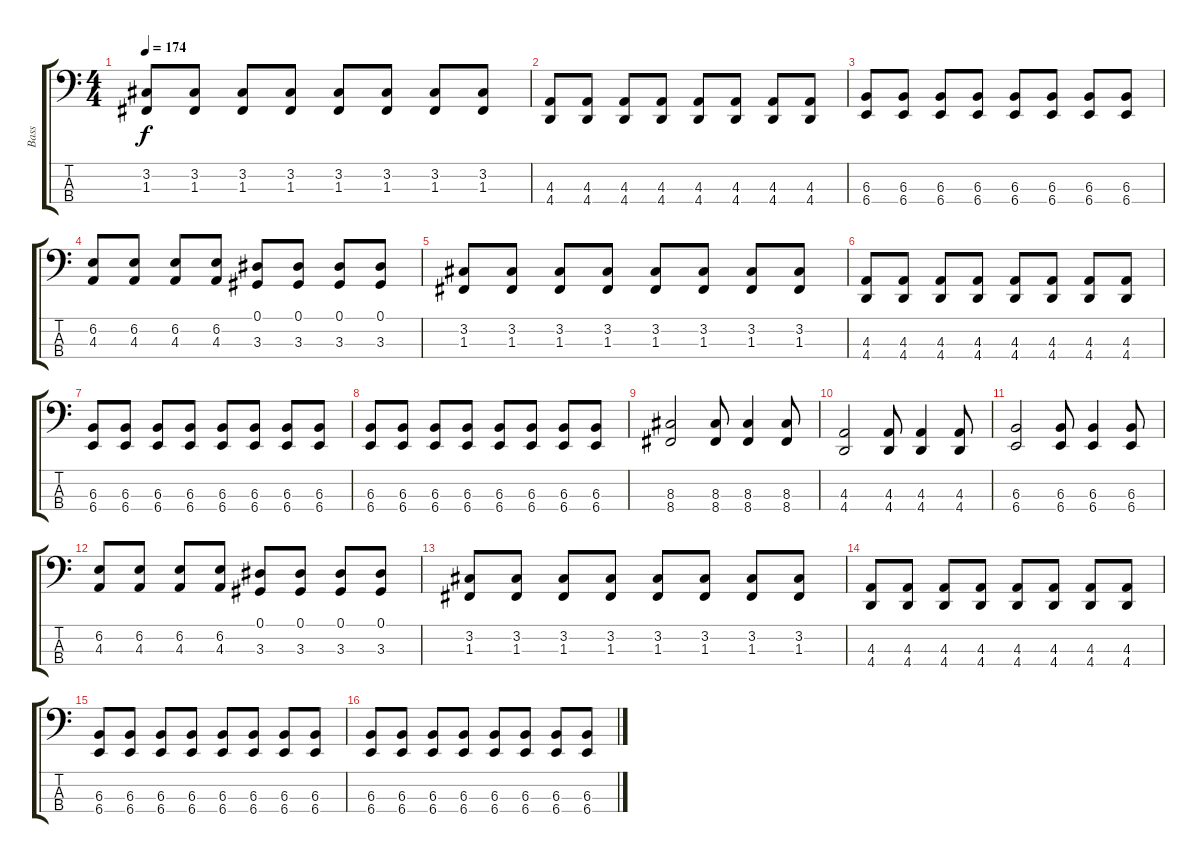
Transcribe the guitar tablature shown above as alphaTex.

\track ("Bass" "Bass") {instrument electricbassfinger}
\staff {score tabs}
\tuning (Eb2 Bb1 F1 Bb0) {hide}
\ts (4 4)
\tempo 174
\clef f4
\ks c
(3.2 1.3).8{dy f} (3.2 1.3).8 (3.2 1.3).8 (3.2 1.3).8 (3.2 1.3).8 (3.2 1.3).8 (3.2 1.3).8 (3.2 1.3).8 |
(4.3 4.4).8 (4.3 4.4).8 (4.3 4.4).8 (4.3 4.4).8 (4.3 4.4).8 (4.3 4.4).8 (4.3 4.4).8 (4.3 4.4).8 |
(6.3 6.4).8 (6.3 6.4).8 (6.3 6.4).8 (6.3 6.4).8 (6.3 6.4).8 (6.3 6.4).8 (6.3 6.4).8 (6.3 6.4).8 |
(6.2 4.3).8 (6.2 4.3).8 (6.2 4.3).8 (6.2 4.3).8 (0.1 3.3).8 (0.1 3.3).8 (0.1 3.3).8 (0.1 3.3).8 |
(3.2 1.3).8 (3.2 1.3).8 (3.2 1.3).8 (3.2 1.3).8 (3.2 1.3).8 (3.2 1.3).8 (3.2 1.3).8 (3.2 1.3).8 |
(4.3 4.4).8 (4.3 4.4).8 (4.3 4.4).8 (4.3 4.4).8 (4.3 4.4).8 (4.3 4.4).8 (4.3 4.4).8 (4.3 4.4).8 |
(6.3 6.4).8 (6.3 6.4).8 (6.3 6.4).8 (6.3 6.4).8 (6.3 6.4).8 (6.3 6.4).8 (6.3 6.4).8 (6.3 6.4).8 |
(6.3 6.4).8 (6.3 6.4).8 (6.3 6.4).8 (6.3 6.4).8 (6.3 6.4).8 (6.3 6.4).8 (6.3 6.4).8 (6.3 6.4).8 |
(8.3 8.4).2 (8.3 8.4).8 (8.3 8.4).4 (8.3 8.4).8 |
(4.3 4.4).2 (4.3 4.4).8 (4.3 4.4).4 (4.3 4.4).8 |
(6.3 6.4).2 (6.3 6.4).8 (6.3 6.4).4 (6.3 6.4).8 |
(6.2 4.3).8 (6.2 4.3).8 (6.2 4.3).8 (6.2 4.3).8 (0.1 3.3).8 (0.1 3.3).8 (0.1 3.3).8 (0.1 3.3).8 |
(3.2 1.3).8 (3.2 1.3).8 (3.2 1.3).8 (3.2 1.3).8 (3.2 1.3).8 (3.2 1.3).8 (3.2 1.3).8 (3.2 1.3).8 |
(4.3 4.4).8 (4.3 4.4).8 (4.3 4.4).8 (4.3 4.4).8 (4.3 4.4).8 (4.3 4.4).8 (4.3 4.4).8 (4.3 4.4).8 |
(6.3 6.4).8 (6.3 6.4).8 (6.3 6.4).8 (6.3 6.4).8 (6.3 6.4).8 (6.3 6.4).8 (6.3 6.4).8 (6.3 6.4).8 |
(6.3 6.4).8 (6.3 6.4).8 (6.3 6.4).8 (6.3 6.4).8 (6.3 6.4).8 (6.3 6.4).8 (6.3 6.4).8 (6.3 6.4).8
